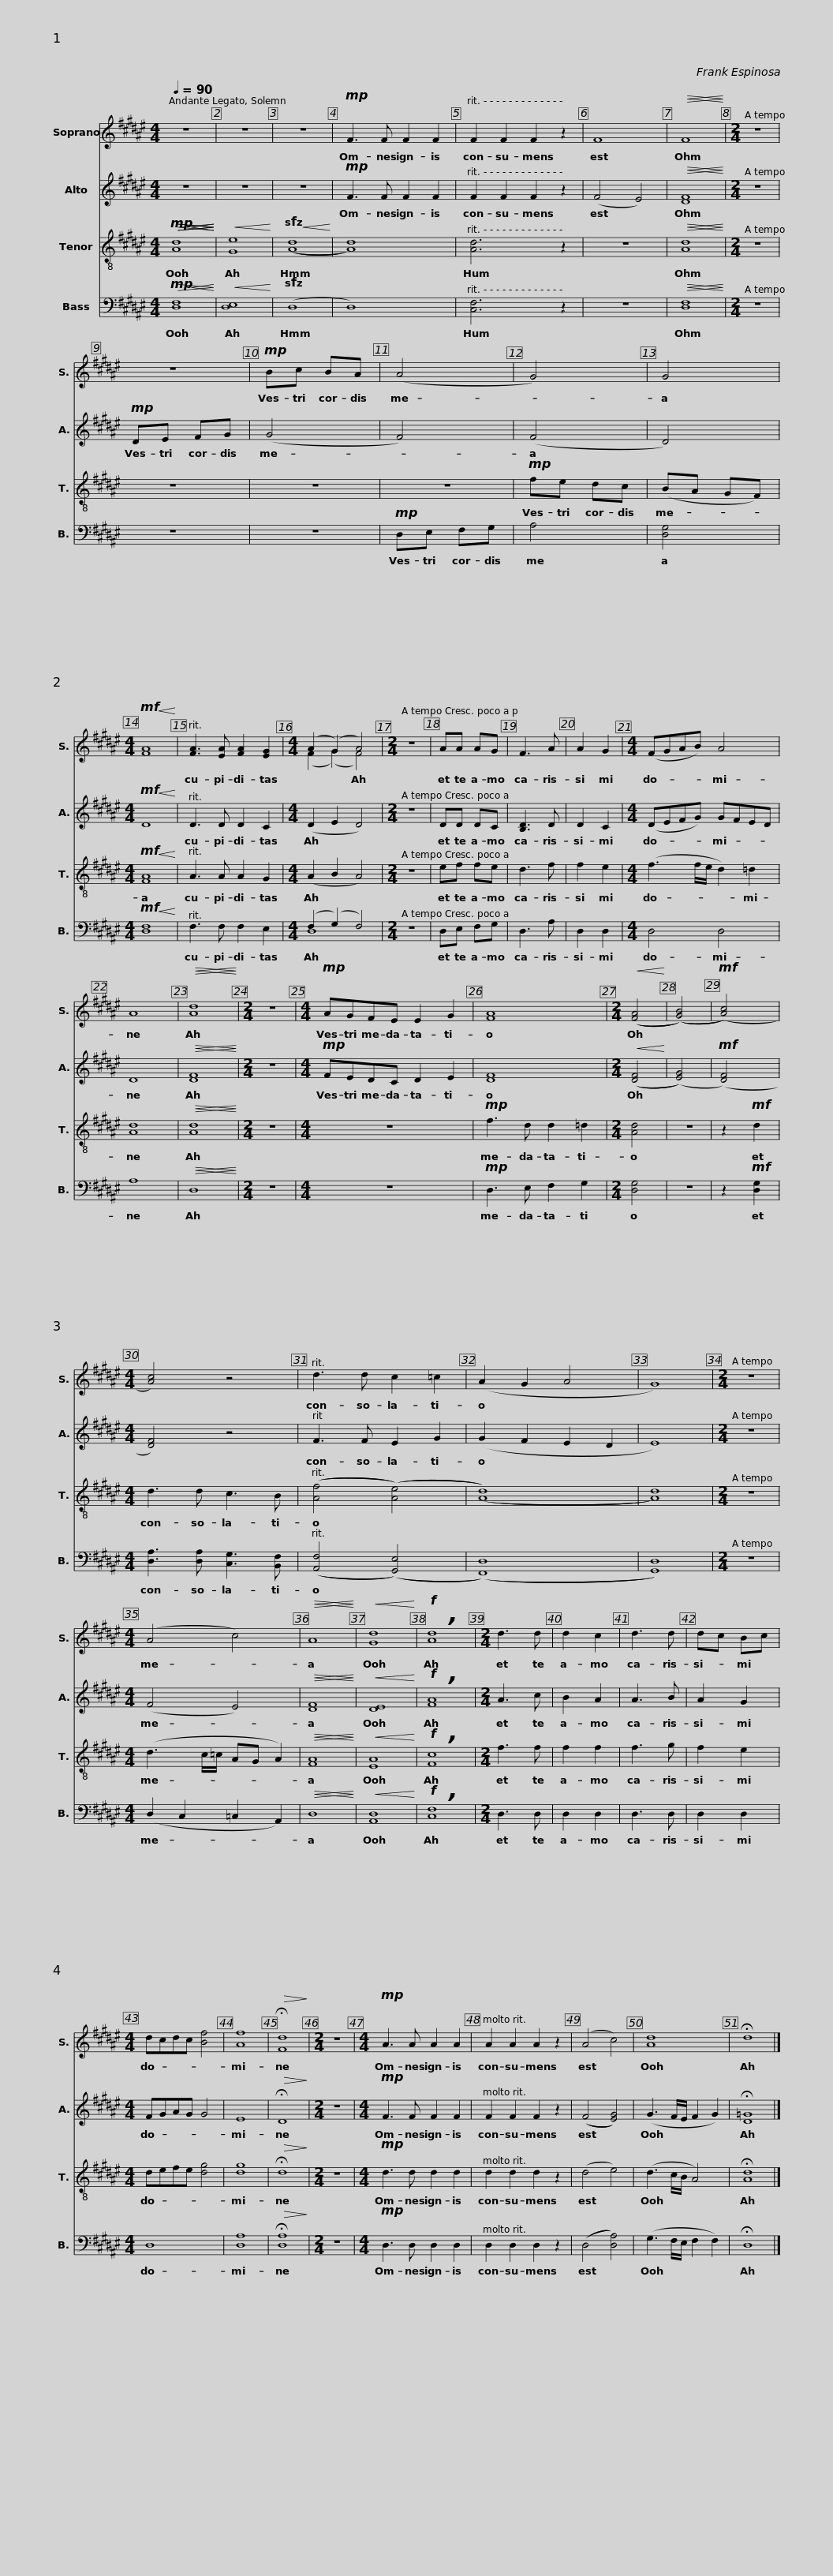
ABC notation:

X:1
%%score ( 1 2 ) 3 4 ( 5 6 )
L:1/8
Q:1/4=90
M:4/4
I:linebreak $
K:F#
V:1 treble
V:2 treble
V:3 treble
V:4 treble-8
V:5 bass
V:6 bass
V:1
 z8 | z8 | z8 |!mp! F3 F F2 F2 |$ F2 F2 F2 z2 | %5
 F8 |!<(!!>(! F8!<)!!>)! |[M:2/4] z4 | z4 |!mp! Bc BA | %10
 (A4 | G4) |$ G4 |[M:4/4]!mf!!<(! [FA]8!<)! | [FA]3 [EA] [FA]2 [EG]2 | %15
[M:4/4] (A2 (G2) A4) |[M:2/4] z4 | AA AG | F3 A | A2 G2 |$ %20
[M:4/4] (FGAB) A4 | A8 |!>(!!<(! [Ad]8!>)!!<)! |[M:2/4] z4 |[M:4/4]!mp! AGFE E2 G2 | %25
 [FA]8 |[M:2/4]!<(! (([FA]4!<)! | (([GB]4)) |!mf! ([Ac]4)) |$[M:4/4] [Ac]4) z4 | %30
 d3 d c2 =c2 | (A2 G2 A4 | G8) |[M:2/4] z4 |[M:4/4] (A4 c4) | %35
!<(!!>(! A8!<)!!>)! |$!<(! [Gd]8!<)! |!f! !breath![Ad]8 |[M:2/4] d3 d | d2 c2 | %40
 d3 d | dc Bc |[M:4/4] dcdc [Bf]4 | [Af]8 |!>(! !fermata![Fd]8!>)! | %45
[M:2/4] z4 |$[M:4/4]!mp! A3 A A2 A2 | A2 A2 A2 z2 | (A4 c4) | [Ad]8 | %50
 !fermata!d8 |] %51
V:2
 x8 | x8 | x8 | x8 |$ x8 | %5
 x8 | x8 |[M:2/4] x4 | x4 | x4 | %10
 x4 | x4 |$ x4 |[M:4/4] x8 | x8 | %15
[M:4/4] (F2 (G2) F4) |[M:2/4] x4 | x4 | x4 | x4 |$ %20
[M:4/4] x8 | x8 | x8 |[M:2/4] x4 |[M:4/4] x8 | %25
 x8 |[M:2/4] x4 | x4 | x4 |$[M:4/4] x8 | %30
 x8 | x8 | x8 |[M:2/4] x4 |[M:4/4] x8 | %35
 x8 |$ x8 | x8 |[M:2/4] x4 | x4 | %40
 x4 | x4 |[M:4/4] x8 | x8 | x8 | %45
[M:2/4] x4 |$[M:4/4] x8 | x8 | x8 | x8 | %50
 x8 |] %51
V:3
 z8 | z8 | z8 |!mp! F3 F F2 F2 |$ F2 F2 F2 z2 | %5
 (F4 E4) |!<(!!>(! [DF]8!<)!!>)! |[M:2/4] z4 |!mp! DE FG | (G4 | %10
 F4) | (F4 |$ D4) |[M:4/4]!mf!!<(! D8!<)! | D3 D D2 C2 | %15
[M:4/4] (D2 E2 D4) |[M:2/4] z4 | DD DC | [B,D]3 D | D2 C2 |$ %20
[M:4/4] (DEFG) GFED | D8 |!>(!!<(! [DF]8!>)!!<)! |[M:2/4] z4 |[M:4/4]!mp! FEDC D2 E2 | %25
 [DF]8 |[M:2/4]!<(! (([DF]4!<)! | ([EG]4)) |!mf! ([DF]4) |$[M:4/4] [DF]4) z4 | %30
 F3 F E2 G2 | (G2 F2 E2 D2 | E8) |[M:2/4] z4 |[M:4/4] (F4 E4) | %35
!<(!!>(! [DF]8!<)!!>)! |$!<(! [DE]8!<)! |!f! !breath![FA]8 |[M:2/4] A3 c | B2 A2 | %40
 A3 B | A2 G2 |[M:4/4] FGAG G4 | E8 |!>(! !fermata!D8!>)! | %45
[M:2/4] z4 |$[M:4/4]!mp! F3 F F2 F2 | F2 F2 F2 z2 | ((F4 [EG]4)) | (G3 F/E/ F2 G2) | %50
 !fermata![D=G]8 |] %51
V:4
!mp!!<(!!>(!!<(!!>(! [Ad]8!<)!!>)!!<)!!>)! |!<(! [Ge]8!<)! |!sfz!!<(! (([Ad]8!<)! | [Ad]8)) |$ [Ad]6 z2 | %5
 z8 |!>(!!<(! [Ad]8!>)!!<)! |[M:2/4] z4 | z4 | z4 | %10
 z4 |!mp! fe dc |$ (BA GF) |[M:4/4]!mf!!<(! [FA]8!<)! | A3 A A2 G2 | %15
[M:4/4] (A2 B2 A4) |[M:2/4] z4 | ef fe | d3 f | f2 e2 |$ %20
[M:4/4] (f3 f/e/ d2) =d2 | [Ad]8 |!>(!!<(! [Ad]8!>)!!<)! |[M:2/4] z4 |[M:4/4] z8 | %25
!mp! f3 d d2 =d2 |[M:2/4] [Ad]4 | z4 | z2!mf! d2 |$[M:4/4] d3 d c3 B | %30
 (([Af]4 (([Ae]4)) | (([Ad]8)) | [Ad]8)) |[M:2/4] z4 |[M:4/4] (d3 c/=c/ AG A2) | %35
!<(!!>(! [FA]8!<)!!>)! |$!<(! [EA]8!<)! |!f! !breath![Fc]8 |[M:2/4] f3 f | f2 f2 | %40
 f3 g | f2 e2 |[M:4/4] defe [dg]4 | [dg]8 |!>(! !fermata!d8!>)! | %45
[M:2/4] z4 |$[M:4/4]!mp! d3 d d2 d2 | d2 d2 d2 z2 | (d4 e4) | (d3 c/B/ A4) | %50
 !fermata![Ad]8 |] %51
V:5
!mp!!<(!!>(! [D,F,]8!<)!!>)! |!<(! [D,E,]8!<)! |!sfz! (D,8 | D,8) |$ [C,F,]6 z2 | %5
 z8 |!<(!!>(! [D,F,]8!<)!!>)! |[M:2/4] z4 | z4 | z4 | %10
!mp! D,E, F,G, | A,4 |$ [D,G,]4 |[M:4/4]!mf!!<(! [D,F,]8!<)! | F,3 F, F,2 E,2 | %15
[M:4/4] (F,2 (G,2) F,4) |[M:2/4] z4 | D,E, F,G, | D,3 A, | D,2 D,2 |$ %20
[M:4/4] D,4 D,4 | A,8 |!>(!!<(! D,8!>)!!<)! |[M:2/4] z4 |[M:4/4] z8 | %25
!mp! D,3 E, F,2 G,2 |[M:2/4] [D,G,]4 | z4 | z2!mf! [D,G,]2 |$[M:4/4] [D,A,]3 [D,A,] [C,G,]3 [B,,F,] | %30
 (([A,,F,]4 (([G,,E,]4)) | (([F,,D,]8)) | [G,,D,]8)) |[M:2/4] z4 |[M:4/4] (D,2 C,2 =C,2 A,,2) | %35
!<(!!>(! D,8!<)!!>)! |$!<(! [A,,D,]8!<)! |!f! !breath![C,F,]8 |[M:2/4] D,3 D, | D,2 D,2 | %40
 D,3 D, | D,2 D,2 |[M:4/4] D,8 | [D,A,]8 |!>(! !fermata![D,A,]8!>)! | %45
[M:2/4] z4 |$[M:4/4]!mp! D,3 D, D,2 D,2 | D,2 D,2 D,2 z2 | ((D,4 [D,A,]4)) | (G,3 F,/E,/ F,2 F,2) | %50
 !fermata!D,8 |] %51
V:6
 x8 | x8 | x8 | x8 |$ x8 | %5
 x8 | x8 |[M:2/4] x4 | x4 | x4 | %10
 x4 | x4 |$ x4 |[M:4/4] x8 | x8 | %15
[M:4/4] D,8 |[M:2/4] x4 | x4 | x4 | x4 |$ %20
[M:4/4] x8 | x8 | x8 |[M:2/4] x4 |[M:4/4] x8 | %25
 x8 |[M:2/4] x4 | x4 | x4 |$[M:4/4] x8 | %30
 x8 | x8 | x8 |[M:2/4] x4 |[M:4/4] x8 | %35
 x8 |$ x8 | x8 |[M:2/4] x4 | x4 | %40
 x4 | x4 |[M:4/4] x8 | x8 | x8 | %45
[M:2/4] x4 |$[M:4/4] x8 | x8 | x8 | x8 | %50
 x8 |] %51
